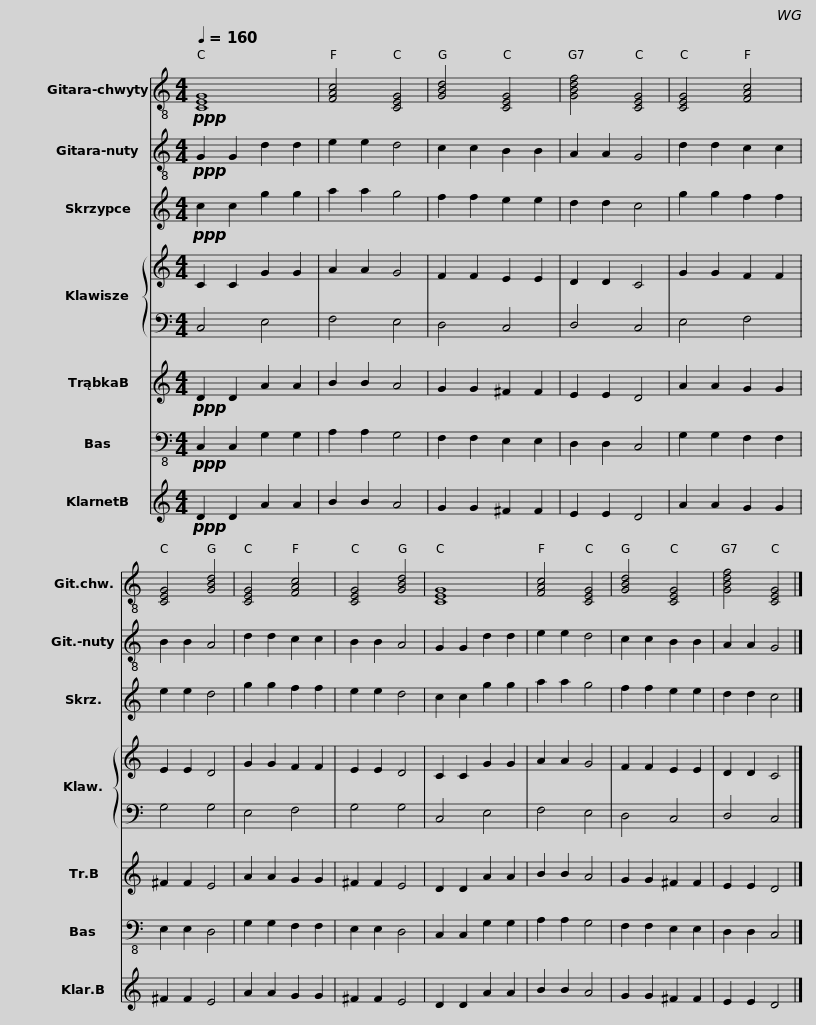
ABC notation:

X:1
%%score 1 2 3 { 4 | 5 } 6 7 8
L:1/8
Q:1/4=160
M:4/4
I:linebreak $
K:C
V:1 treble-8
V:2 treble-8
V:3 treble
V:4 treble
V:5 bass
V:6 treble transpose=-2
V:7 bass-8
V:8 treble transpose=-2
V:1
!ppp! [CEG]8 | [FAc]4 [CEG]4 | [GBd]4 [CEG]4 | [GBdf]4 [CEG]4 | [CEG]4 [FAc]4 | %5
 [CEG]4 [GBd]4 | [CEG]4 [FAc]4 | [CEG]4 [GBd]4 |$ [CEG]8 | [FAc]4 [CEG]4 | %10
 [GBd]4 [CEG]4 | [GBdf]4 [CEG]4 |] %12
V:2
!ppp! G2 G2 d2 d2 | e2 e2 d4 | c2 c2 B2 B2 | A2 A2 G4 | d2 d2 c2 c2 | %5
 B2 B2 A4 | d2 d2 c2 c2 | B2 B2 A4 |$ G2 G2 d2 d2 | e2 e2 d4 | %10
 c2 c2 B2 B2 | A2 A2 G4 |] %12
V:3
!ppp! c2 c2 g2 g2 | a2 a2 g4 | f2 f2 e2 e2 | d2 d2 c4 | g2 g2 f2 f2 | %5
 e2 e2 d4 | g2 g2 f2 f2 | e2 e2 d4 |$ c2 c2 g2 g2 | a2 a2 g4 | %10
 f2 f2 e2 e2 | d2 d2 c4 |] %12
V:4
 C2 C2 G2 G2 | A2 A2 G4 | F2 F2 E2 E2 | D2 D2 C4 | G2 G2 F2 F2 | %5
 E2 E2 D4 | G2 G2 F2 F2 | E2 E2 D4 |$ C2 C2 G2 G2 | A2 A2 G4 | %10
 F2 F2 E2 E2 | D2 D2 C4 |] %12
V:5
 C,4 E,4 | F,4 E,4 | D,4 C,4 | D,4 C,4 | E,4 F,4 | %5
 G,4 G,4 | E,4 F,4 | G,4 G,4 |$ C,4 E,4 | F,4 E,4 | %10
 D,4 C,4 | D,4 C,4 |] %12
V:6
!ppp! D2 D2 A2 A2 | B2 B2 A4 | G2 G2 ^F2 F2 | E2 E2 D4 | A2 A2 G2 G2 | %5
 ^F2 F2 E4 | A2 A2 G2 G2 | ^F2 F2 E4 |$ D2 D2 A2 A2 | B2 B2 A4 | %10
 G2 G2 ^F2 F2 | E2 E2 D4 |] %12
V:7
!ppp! C,2 C,2 G,2 G,2 | A,2 A,2 G,4 | F,2 F,2 E,2 E,2 | D,2 D,2 C,4 | G,2 G,2 F,2 F,2 | %5
 E,2 E,2 D,4 | G,2 G,2 F,2 F,2 | E,2 E,2 D,4 |$ C,2 C,2 G,2 G,2 | A,2 A,2 G,4 | %10
 F,2 F,2 E,2 E,2 | D,2 D,2 C,4 |] %12
V:8
!ppp! D2 D2 A2 A2 | B2 B2 A4 | G2 G2 ^F2 F2 | E2 E2 D4 | A2 A2 G2 G2 | %5
 ^F2 F2 E4 | A2 A2 G2 G2 | ^F2 F2 E4 |$ D2 D2 A2 A2 | B2 B2 A4 | %10
 G2 G2 ^F2 F2 | E2 E2 D4 |] %12
